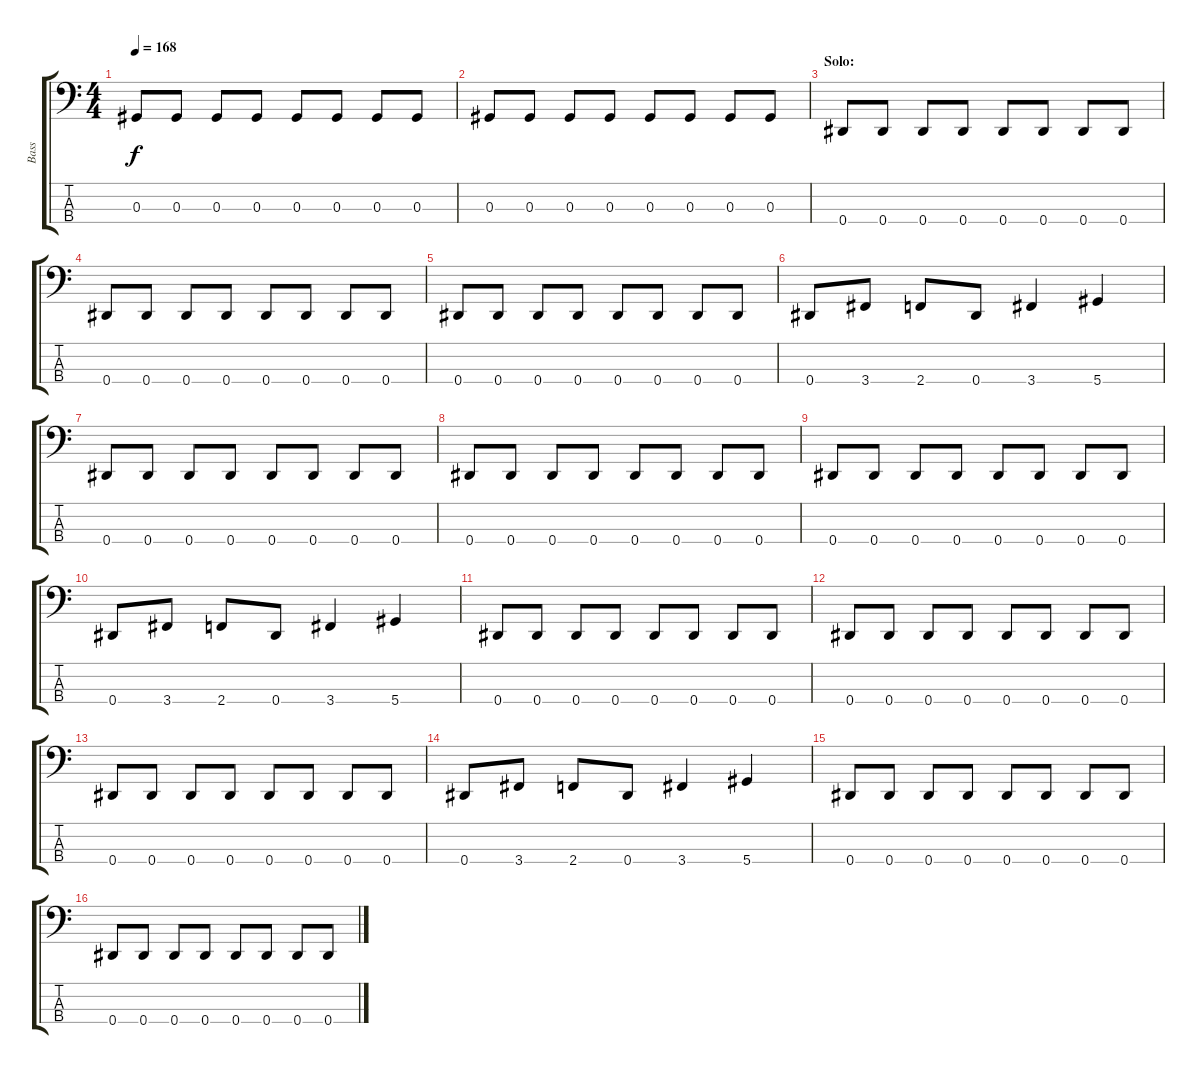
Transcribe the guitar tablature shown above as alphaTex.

\track ("Bass" "Bass") {instrument electricbasspick}
\staff {score tabs}
\tuning (Gb2 Db2 Ab1 Eb1) {hide}
\ts (4 4)
\tempo 168
\clef f4
\ks c
0.3.8{dy f} 0.3.8 0.3.8 0.3.8 0.3.8 0.3.8 0.3.8 0.3.8 |
0.3.8 0.3.8 0.3.8 0.3.8 0.3.8 0.3.8 0.3.8 0.3.8 |
\section ("" "Solo:")
0.4.8 0.4.8 0.4.8 0.4.8 0.4.8 0.4.8 0.4.8 0.4.8 |
0.4.8 0.4.8 0.4.8 0.4.8 0.4.8 0.4.8 0.4.8 0.4.8 |
0.4.8 0.4.8 0.4.8 0.4.8 0.4.8 0.4.8 0.4.8 0.4.8 |
0.4.8 3.4.8 2.4.8 0.4.8 3.4.4 5.4.4 |
0.4.8 0.4.8 0.4.8 0.4.8 0.4.8 0.4.8 0.4.8 0.4.8 |
0.4.8 0.4.8 0.4.8 0.4.8 0.4.8 0.4.8 0.4.8 0.4.8 |
0.4.8 0.4.8 0.4.8 0.4.8 0.4.8 0.4.8 0.4.8 0.4.8 |
0.4.8 3.4.8 2.4.8 0.4.8 3.4.4 5.4.4 |
0.4.8 0.4.8 0.4.8 0.4.8 0.4.8 0.4.8 0.4.8 0.4.8 |
0.4.8 0.4.8 0.4.8 0.4.8 0.4.8 0.4.8 0.4.8 0.4.8 |
0.4.8 0.4.8 0.4.8 0.4.8 0.4.8 0.4.8 0.4.8 0.4.8 |
0.4.8 3.4.8 2.4.8 0.4.8 3.4.4 5.4.4 |
0.4.8 0.4.8 0.4.8 0.4.8 0.4.8 0.4.8 0.4.8 0.4.8 |
0.4.8 0.4.8 0.4.8 0.4.8 0.4.8 0.4.8 0.4.8 0.4.8
